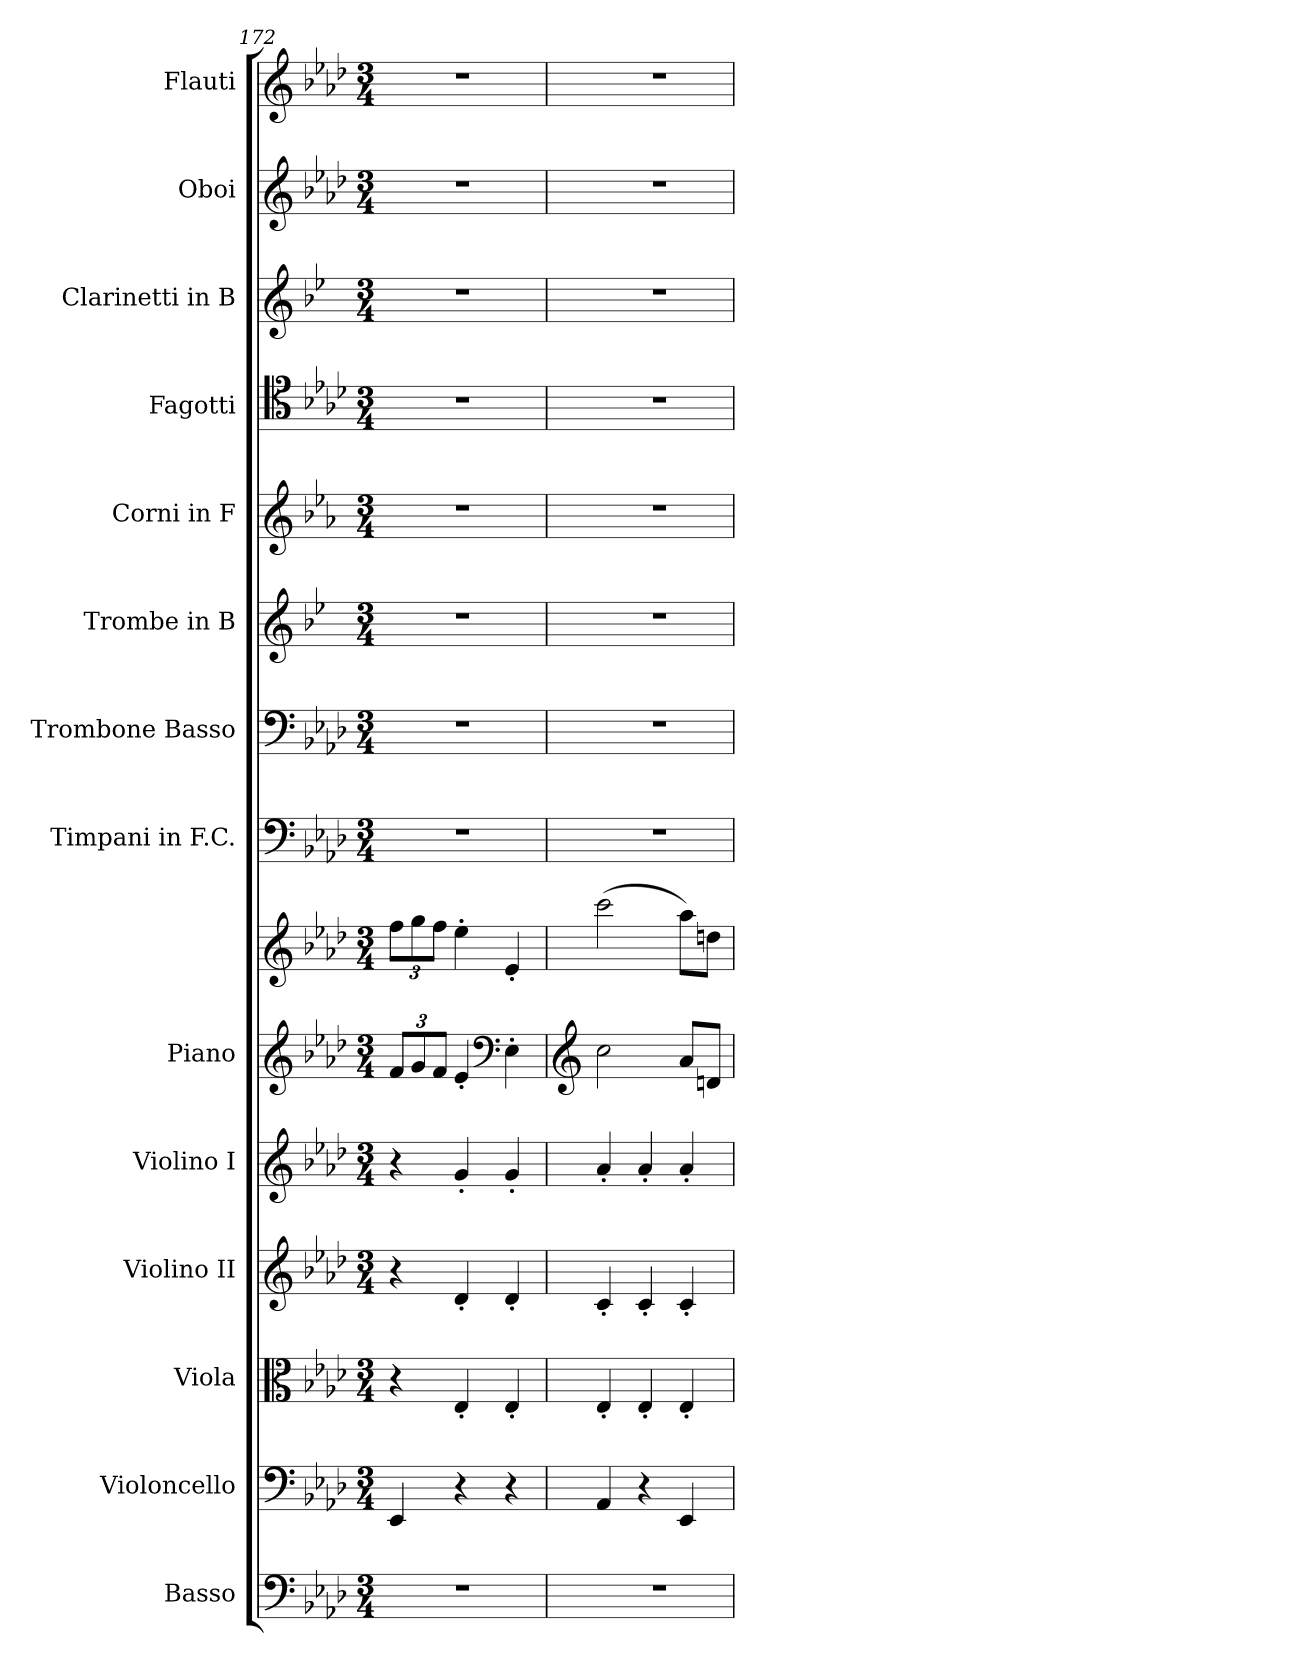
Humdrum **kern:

**kern	**kern	**kern	**kern	**kern	**kern	**kern	**kern	**kern	**kern	**kern	**kern	**kern	**kern	**kern
*part14	*part13	*part12	*part11	*part10	*part9	*part9	*part8	*part7	*part6	*part5	*part4	*part3	*part2	*part1
*staff15	*staff14	*staff13	*staff12	*staff11	*staff10	*staff9	*staff8	*staff7	*staff6	*staff5	*staff4	*staff3	*staff2	*staff1
*I"Basso	*I"Violoncello	*I"Viola	*I"Violino II	*I"Violino I	*I"Piano	*	*I"Timpani in F.C.	*I"Trombone Basso	*I"Trombe in B	*I"Corni in F	*I"Fagotti	*I"Clarinetti in B	*I"Oboi	*I"Flauti
*	*	*	*	*	*I'Pno.	*	*I'Timp.	*	*	*	*	*	*I'Ob.	*I'Fl.
!!LO:PB:g=z
*clefF4	*clefF4	*clefC3	*clefG2	*clefG2	*clefG2	*clefG2	*clefF4	*clefF4	*clefG2	*clefG2	*clefC4	*clefG2	*clefG2	*clefG2
*ITrd7c12	*	*	*	*	*	*	*	*	*ITrd1c2	*ITrd4c7	*	*ITrd1c2	*	*
*k[b-e-a-d-]	*k[b-e-a-d-]	*k[b-e-a-d-]	*k[b-e-a-d-]	*k[b-e-a-d-]	*k[b-e-a-d-]	*k[b-e-a-d-]	*k[b-e-a-d-]	*k[b-e-a-d-]	*k[b-e-a-d-]	*k[b-e-a-d-]	*k[b-e-a-d-]	*k[b-e-a-d-]	*k[b-e-a-d-]	*k[b-e-a-d-]
*M3/4	*M3/4	*M3/4	*M3/4	*M3/4	*M3/4	*M3/4	*M3/4	*M3/4	*M3/4	*M3/4	*M3/4	*M3/4	*M3/4	*M3/4
*	*	*	*	*	*Xbrackettup	*Xbrackettup	*	*	*	*	*	*	*	*
=172	=172	=172	=172	=172	=172	=172	=172	=172	=172	=172	=172	=172	=172	=172
2.r	4EE-/	4r	4r	4r	12f/L	12ff\L	2.r	2.r	2.r	2.r	2.r	2.r	2.r	2.r
.	.	.	.	.	12g/	12gg\	.	.	.	.	.	.	.	.
.	.	.	.	.	12f/J	12ff\J	.	.	.	.	.	.	.	.
.	4r	4E-'/	4d-'/	4g'/	4e-'/	4ee-'\	.	.	.	.	.	.	.	.
*	*	*	*	*	*clefF4	*	*	*	*	*	*	*	*	*
.	4r	4E-'/	4d-'/	4g'/	4E-'\	4e-'/	.	.	.	.	.	.	.	.
=173	=173	=173	=173	=173	=173	=173	=173	=173	=173	=173	=173	=173	=173	=173
*	*	*	*	*	*clefG2	*	*	*	*	*	*	*	*	*
2.r	4AA-/	4E-'/	4c'/	4a-'/	2cc\	(>2ccc\	2.r	2.r	2.r	2.r	2.r	2.r	2.r	2.r
.	4r	4E-'/	4c'/	4a-'/	.	.	.	.	.	.	.	.	.	.
.	4EE-/	4E-'/	4c'/	4a-'/	8a-/L	8aa-\L)	.	.	.	.	.	.	.	.
.	.	.	.	.	8dn/J	8ddn\J	.	.	.	.	.	.	.	.
=	=	=	=	=	=	=	=	=	=	=	=	=	=	=
*-	*-	*-	*-	*-	*-	*-	*-	*-	*-	*-	*-	*-	*-	*-
